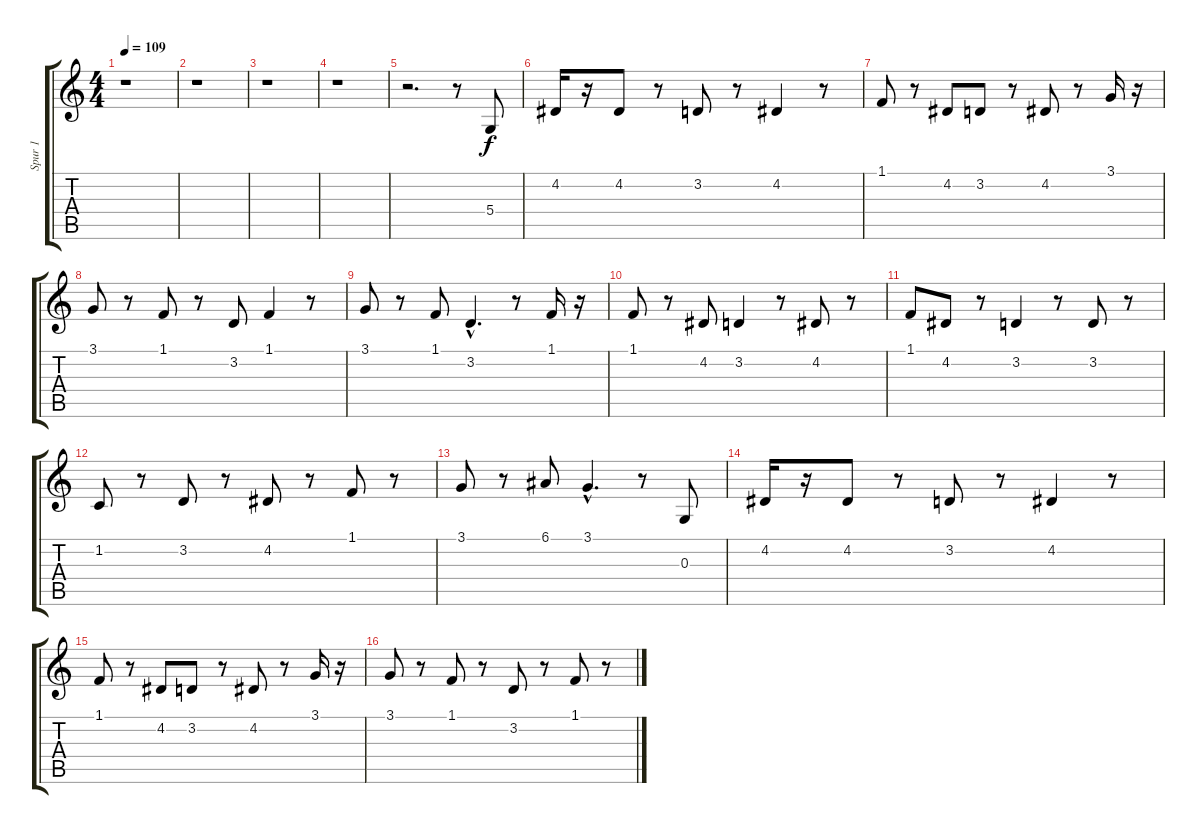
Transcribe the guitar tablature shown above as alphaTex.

\track ("Spur 1" "Spur 1") {instrument pad1newage}
\staff {score tabs}
\tuning (E4 B3 G3 D3 A2 E2) {hide}
\ts (4 4)
\tempo 109
\clef g2
\ks c
r.1{dy f instrument pad1newage} |
r.1 |
r.1 |
r.1 |
r.2{d} r.8 5.4.8 |
4.2.16 r.16 4.2.8 r.8 3.2.8 r.8 4.2.4 r.8 |
1.1.8 r.8 4.2.8 3.2.8 r.8 4.2.8 r.8 3.1.16 r.16 |
3.1.8 r.8 1.1.8 r.8 3.2.8 1.1.4 r.8 |
3.1.8 r.8 1.1.8 3.2{hac}.4{d} r.8 1.1.16 r.16 |
1.1.8 r.8 4.2.8 3.2.4 r.8 4.2.8 r.8 |
1.1.8 4.2.8 r.8 3.2.4 r.8 3.2.8 r.8 |
1.2.8 r.8 3.2.8 r.8 4.2.8 r.8 1.1.8 r.8 |
3.1.8 r.8 6.1.8 3.1{hac}.4{d} r.8 0.3.8 |
4.2.16 r.16 4.2.8 r.8 3.2.8 r.8 4.2.4 r.8 |
1.1.8 r.8 4.2.8 3.2.8 r.8 4.2.8 r.8 3.1.16 r.16 |
3.1.8 r.8 1.1.8 r.8 3.2.8 r.8 1.1.8 r.8
